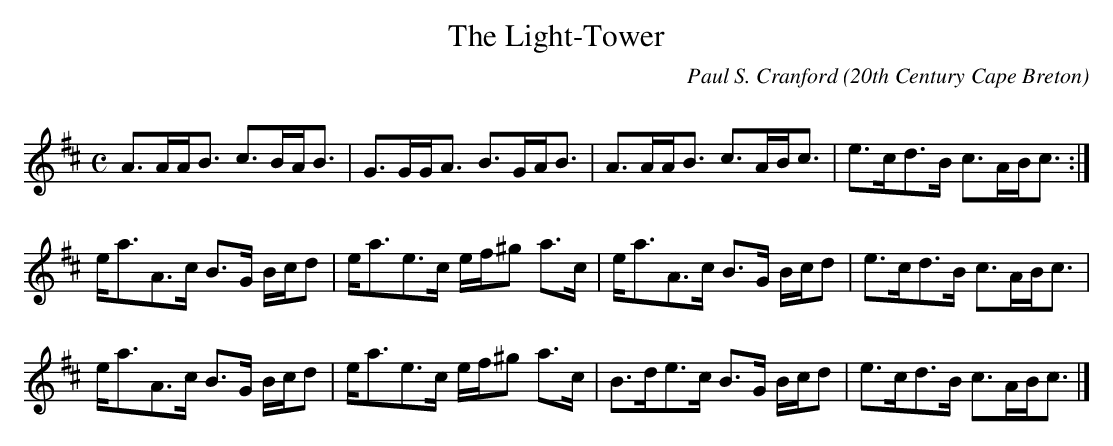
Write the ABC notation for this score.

X:1
T:The Light-Tower
C:Paul S. Cranford
O:20th Century Cape Breton
Q:248
L:1/8
M:C
K:Amix
A>AA<B c>BA<B|G>GG<A B>GA<B|A>AA<B c>AB<c|e>cd>B c>AB<c:|!
e<aA>c B>G B/c/d|e<ae>c e/f/^g a>c|e<aA>c B>G B/c/d|e>cd>B c>AB<c|!
e<aA>c B>G B/c/d|e<ae>c e/f/^g a>c|B>de>c B>G B/c/d|e>cd>B c>AB<c|]!
